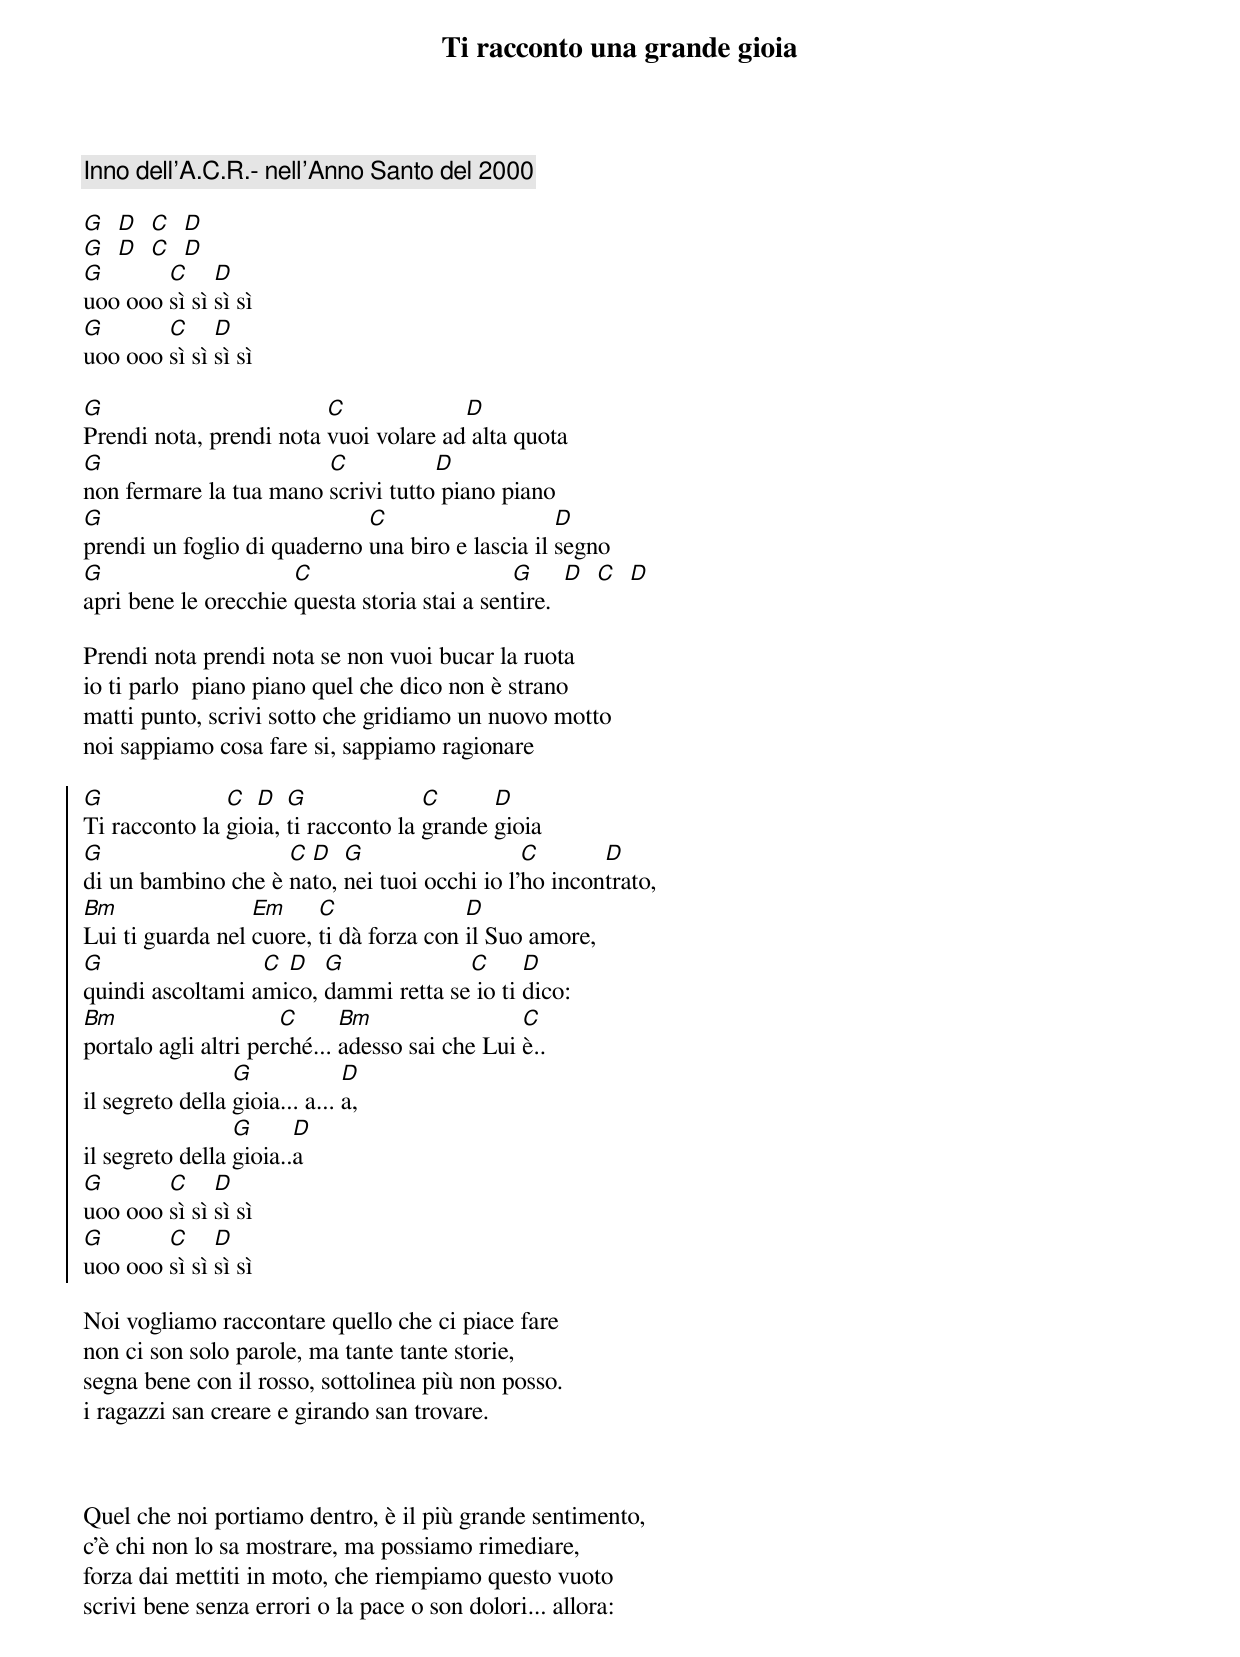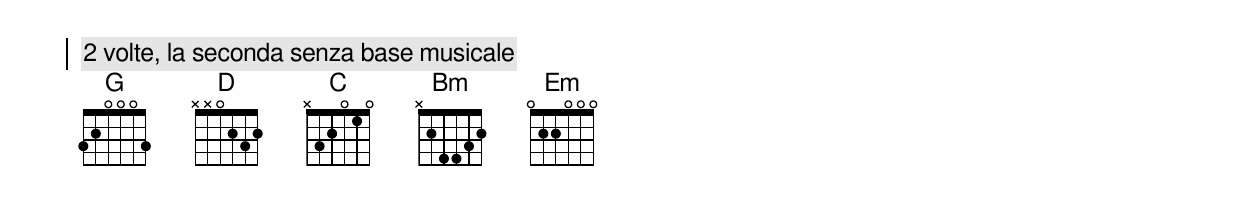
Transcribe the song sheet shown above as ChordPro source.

{title:Ti racconto una grande gioia}
{comment:Inno dell'A.C.R.- nell'Anno Santo del 2000}

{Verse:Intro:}
[G]  [D]  [C]  [D]
[G]  [D]  [C]  [D]
[G]uoo ooo [C]sì sì [D]sì sì
[G]uoo ooo [C]sì sì [D]sì sì

[G]Prendi nota, prendi nota [C]vuoi volare ad[D] alta quota
[G]non fermare la tua mano [C]scrivi tutto[D] piano piano
[G]prendi un foglio di quaderno [C]una biro e lascia il [D]segno
[G]apri bene le orecchie [C]questa storia stai a sen[G]tire.  [D]  [C]  [D]

Prendi nota prendi nota se non vuoi bucar la ruota
io ti parlo  piano piano quel che dico non è strano
matti punto, scrivi sotto che gridiamo un nuovo motto
noi sappiamo cosa fare si, sappiamo ragionare

{soc}
[G]Ti racconto la [C]gio[D]ia, [G]ti racconto la [C]grande [D]gioia
[G]di un bambino che è [C]na[D]to, [G]nei tuoi occhi io l’[C]ho incon[D]trato,
[Bm]Lui ti guarda nel [Em]cuore, [C]ti dà forza con [D]il Suo amore,
[G]quindi ascoltami a[C]mi[D]co, [G]dammi retta se[C] io ti [D]dico:
[Bm]portalo agli altri per[C]ché... [Bm]adesso sai che Lui [C]è..
il segreto della [G]gioia... a... [D]a,
il segreto della [G]gioia..[D]a
[G]uoo ooo [C]sì sì [D]sì sì
[G]uoo ooo [C]sì sì [D]sì sì
{eoc}

Noi vogliamo raccontare quello che ci piace fare
non ci son solo parole, ma tante tante storie,
segna bene con il rosso, sottolinea più non posso.
i ragazzi san creare e girando san trovare.

{soc}

{eoc}

Quel che noi portiamo dentro, è il più grande sentimento,
c'è chi non lo sa mostrare, ma possiamo rimediare,
forza dai mettiti in moto, che riempiamo questo vuoto
scrivi bene senza errori o la pace o son dolori... allora:

{soc}
{c:2 volte, la seconda senza base musicale}
{eoc}
